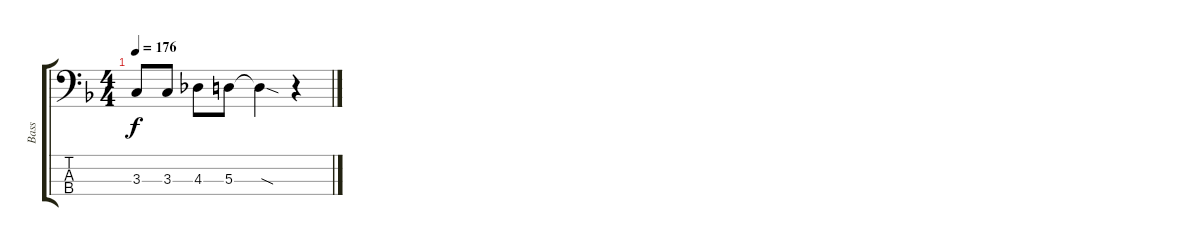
\track ("Bass" "Bass") {instrument electricbasspick}
\staff {score tabs}
\tuning (G2 D2 A1 E1) {hide}
\ts (4 4)
\tempo 176
\clef f4
\ks f
3.3.8{dy f} 3.3.8 4.3.8 5.3.8 5.3{sod t}.4 r.4
